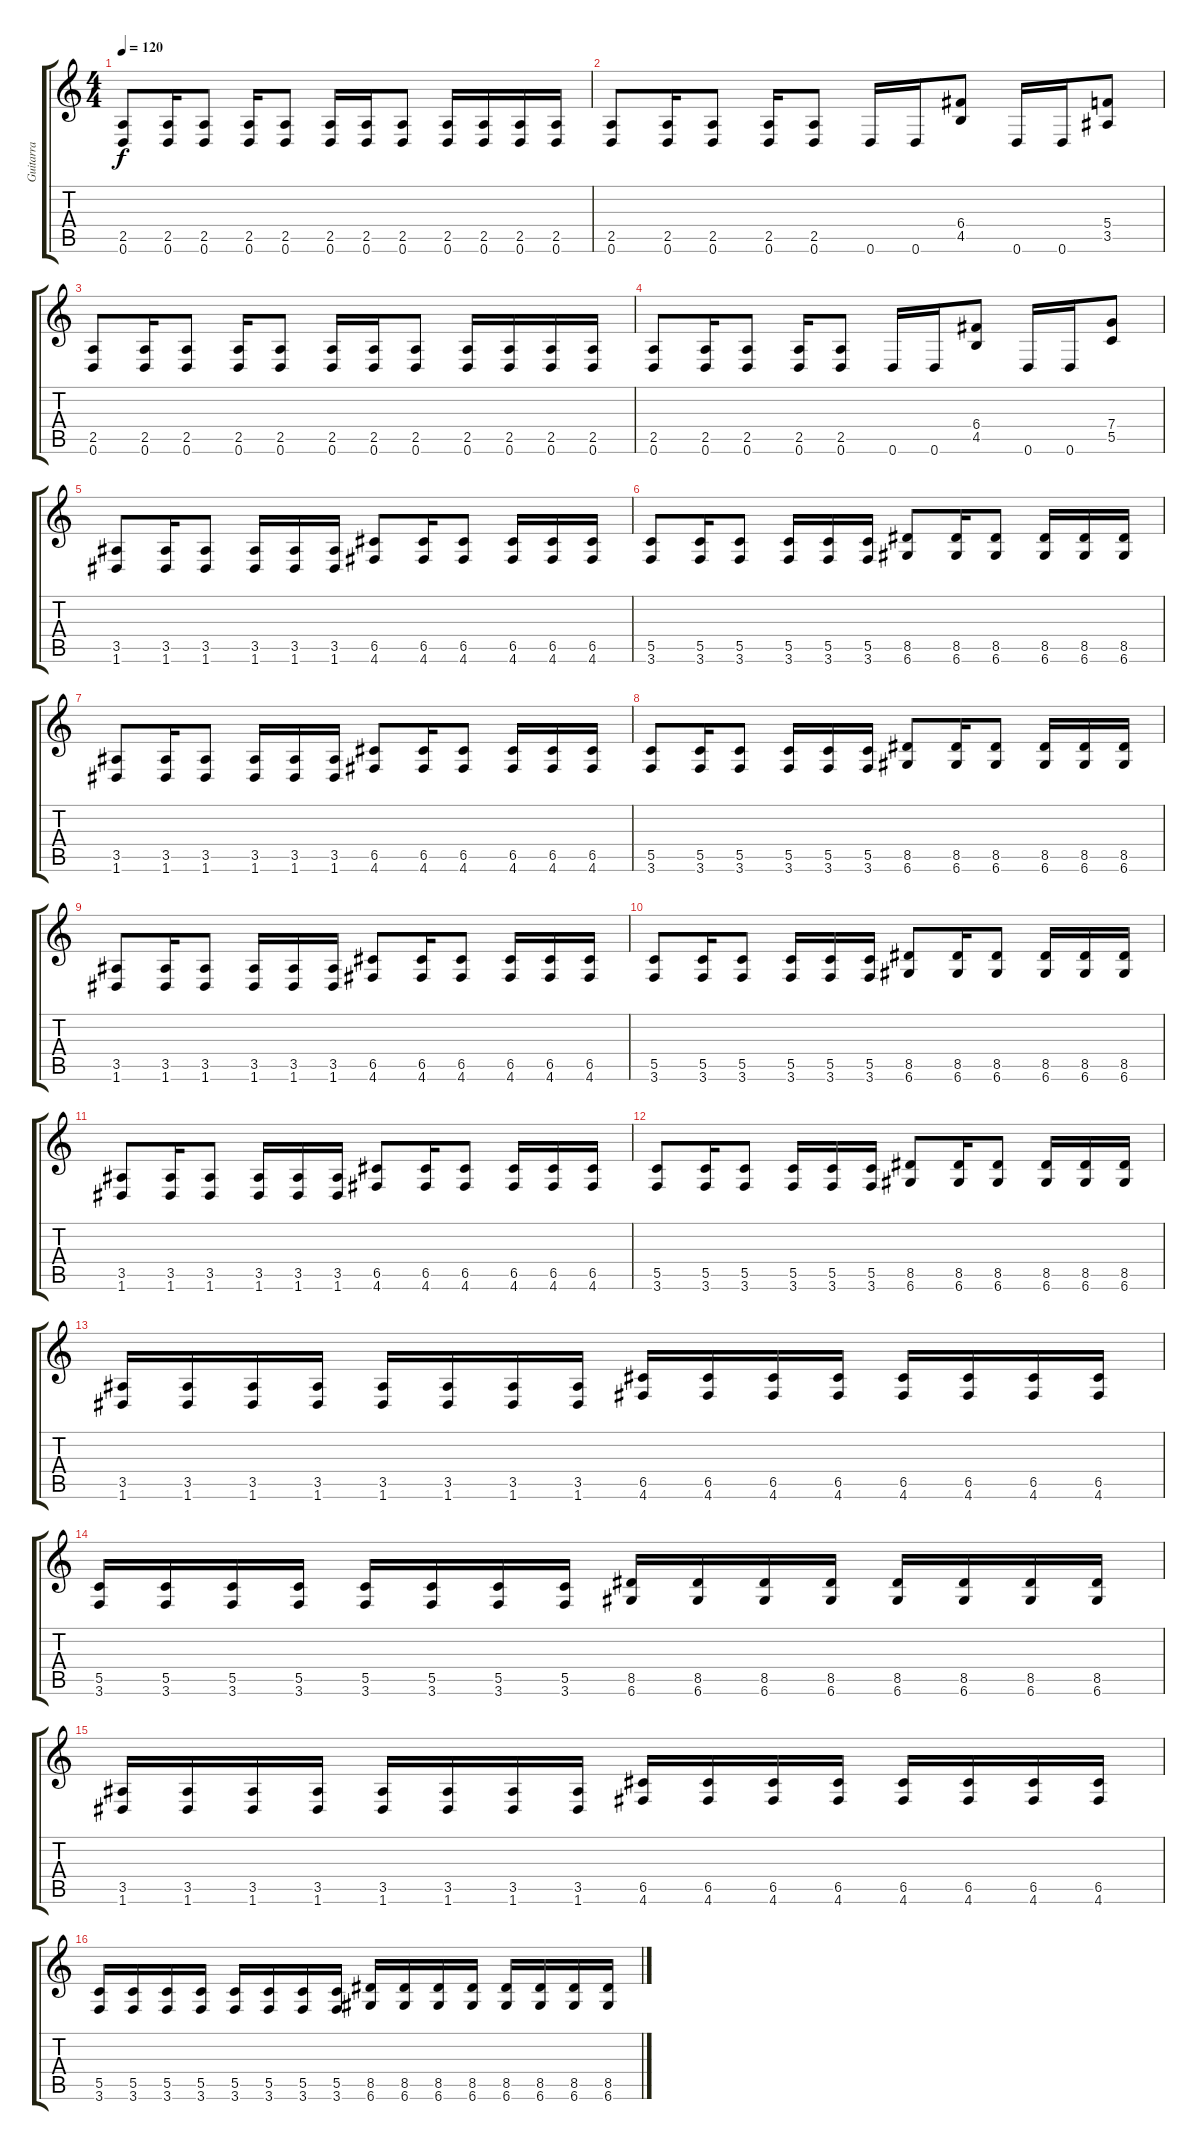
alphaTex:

\track ("Guitarra" "Guitarra") {instrument distortionguitar}
\staff {score tabs}
\tuning (D4 A3 F3 C3 G2 D2) {hide}
\ts (4 4)
\tempo 120
\clef g2
\ks c
(2.5 0.6).8{dy f} (2.5 0.6).16 (2.5 0.6).8 (2.5 0.6).16 (2.5 0.6).8 (2.5 0.6).16 (2.5 0.6).16 (2.5 0.6).8 (2.5 0.6).16 (2.5 0.6).16 (2.5 0.6).16 (2.5 0.6).16 |
(2.5 0.6).8 (2.5 0.6).16 (2.5 0.6).8 (2.5 0.6).16 (2.5 0.6).8 0.6.16 0.6.16 (6.4 4.5).8 0.6.16 0.6.16 (5.4 3.5).8 |
(2.5 0.6).8 (2.5 0.6).16 (2.5 0.6).8 (2.5 0.6).16 (2.5 0.6).8 (2.5 0.6).16 (2.5 0.6).16 (2.5 0.6).8 (2.5 0.6).16 (2.5 0.6).16 (2.5 0.6).16 (2.5 0.6).16 |
(2.5 0.6).8 (2.5 0.6).16 (2.5 0.6).8 (2.5 0.6).16 (2.5 0.6).8 0.6.16 0.6.16 (6.4 4.5).8 0.6.16 0.6.16 (7.4 5.5).8 |
(3.5 1.6).8 (3.5 1.6).16 (3.5 1.6).8 (3.5 1.6).16 (3.5 1.6).16 (3.5 1.6).16 (6.5 4.6).8 (6.5 4.6).16 (6.5 4.6).8 (6.5 4.6).16 (6.5 4.6).16 (6.5 4.6).16 |
(5.5 3.6).8 (5.5 3.6).16 (5.5 3.6).8 (5.5 3.6).16 (5.5 3.6).16 (5.5 3.6).16 (8.5 6.6).8 (8.5 6.6).16 (8.5 6.6).8 (8.5 6.6).16 (8.5 6.6).16 (8.5 6.6).16 |
(3.5 1.6).8 (3.5 1.6).16 (3.5 1.6).8 (3.5 1.6).16 (3.5 1.6).16 (3.5 1.6).16 (6.5 4.6).8 (6.5 4.6).16 (6.5 4.6).8 (6.5 4.6).16 (6.5 4.6).16 (6.5 4.6).16 |
(5.5 3.6).8 (5.5 3.6).16 (5.5 3.6).8 (5.5 3.6).16 (5.5 3.6).16 (5.5 3.6).16 (8.5 6.6).8 (8.5 6.6).16 (8.5 6.6).8 (8.5 6.6).16 (8.5 6.6).16 (8.5 6.6).16 |
(3.5 1.6).8 (3.5 1.6).16 (3.5 1.6).8 (3.5 1.6).16 (3.5 1.6).16 (3.5 1.6).16 (6.5 4.6).8 (6.5 4.6).16 (6.5 4.6).8 (6.5 4.6).16 (6.5 4.6).16 (6.5 4.6).16 |
(5.5 3.6).8 (5.5 3.6).16 (5.5 3.6).8 (5.5 3.6).16 (5.5 3.6).16 (5.5 3.6).16 (8.5 6.6).8 (8.5 6.6).16 (8.5 6.6).8 (8.5 6.6).16 (8.5 6.6).16 (8.5 6.6).16 |
(3.5 1.6).8 (3.5 1.6).16 (3.5 1.6).8 (3.5 1.6).16 (3.5 1.6).16 (3.5 1.6).16 (6.5 4.6).8 (6.5 4.6).16 (6.5 4.6).8 (6.5 4.6).16 (6.5 4.6).16 (6.5 4.6).16 |
(5.5 3.6).8 (5.5 3.6).16 (5.5 3.6).8 (5.5 3.6).16 (5.5 3.6).16 (5.5 3.6).16 (8.5 6.6).8 (8.5 6.6).16 (8.5 6.6).8 (8.5 6.6).16 (8.5 6.6).16 (8.5 6.6).16 |
(3.5 1.6).16 (3.5 1.6).16 (3.5 1.6).16 (3.5 1.6).16 (3.5 1.6).16 (3.5 1.6).16 (3.5 1.6).16 (3.5 1.6).16 (6.5 4.6).16 (6.5 4.6).16 (6.5 4.6).16 (6.5 4.6).16 (6.5 4.6).16 (6.5 4.6).16 (6.5 4.6).16 (6.5 4.6).16 |
(5.5 3.6).16 (5.5 3.6).16 (5.5 3.6).16 (5.5 3.6).16 (5.5 3.6).16 (5.5 3.6).16 (5.5 3.6).16 (5.5 3.6).16 (8.5 6.6).16 (8.5 6.6).16 (8.5 6.6).16 (8.5 6.6).16 (8.5 6.6).16 (8.5 6.6).16 (8.5 6.6).16 (8.5 6.6).16 |
(3.5 1.6).16 (3.5 1.6).16 (3.5 1.6).16 (3.5 1.6).16 (3.5 1.6).16 (3.5 1.6).16 (3.5 1.6).16 (3.5 1.6).16 (6.5 4.6).16 (6.5 4.6).16 (6.5 4.6).16 (6.5 4.6).16 (6.5 4.6).16 (6.5 4.6).16 (6.5 4.6).16 (6.5 4.6).16 |
(5.5 3.6).16 (5.5 3.6).16 (5.5 3.6).16 (5.5 3.6).16 (5.5 3.6).16 (5.5 3.6).16 (5.5 3.6).16 (5.5 3.6).16 (8.5 6.6).16 (8.5 6.6).16 (8.5 6.6).16 (8.5 6.6).16 (8.5 6.6).16 (8.5 6.6).16 (8.5 6.6).16 (8.5 6.6).16
